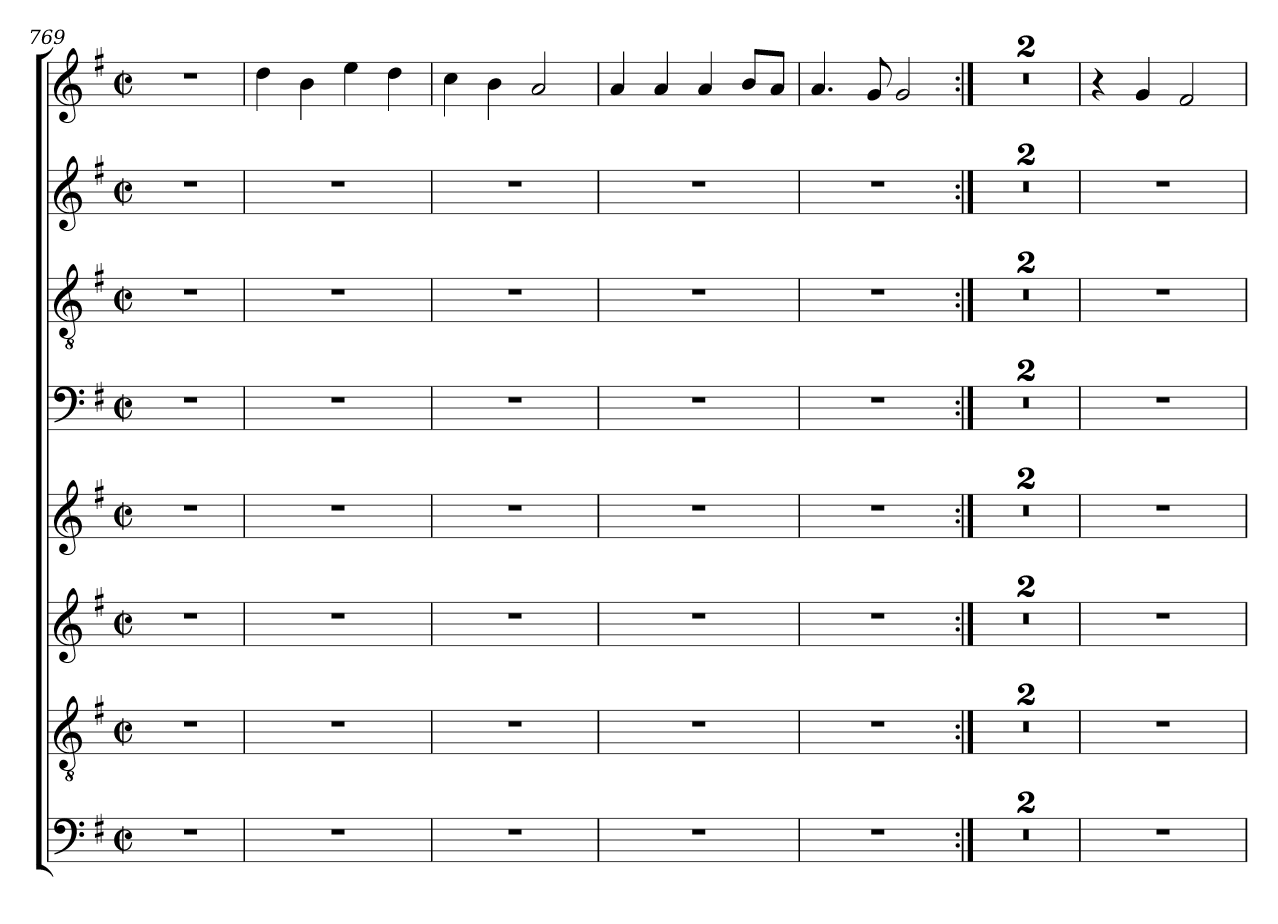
**kern	**kern	**kern	**kern	**kern	**kern	**kern	**kern
*part8	*part7	*part6	*part5	*part4	*part3	*part2	*part1
*staff8	*staff7	*staff6	*staff5	*staff4	*staff3	*staff2	*staff1
*clefF4	*clefGv2	*clefG2	*clefG2	*clefF4	*clefGv2	*clefG2	*clefG2
*k[f#]	*k[f#]	*k[f#]	*k[f#]	*k[f#]	*k[f#]	*k[f#]	*k[f#]
*G:	*G:	*G:	*G:	*G:	*G:	*G:	*G:
*M2/2	*M2/2	*M2/2	*M2/2	*M2/2	*M2/2	*M2/2	*M2/2
*met(c|)	*met(c|)	*met(c|)	*met(c|)	*met(c|)	*met(c|)	*met(c|)	*met(c|)
=769	=769	=769	=769	=769	=769	=769	=769
1r	1r	1r	1r	1r	1r	1r	1r
=770	=770	=770	=770	=770	=770	=770	=770
1r	1r	1r	1r	1r	1r	1r	4dd\
.	.	.	.	.	.	.	4b\
.	.	.	.	.	.	.	4ee\
.	.	.	.	.	.	.	4dd\
=771	=771	=771	=771	=771	=771	=771	=771
1r	1r	1r	1r	1r	1r	1r	4cc\
.	.	.	.	.	.	.	4b\
.	.	.	.	.	.	.	2a/
=772	=772	=772	=772	=772	=772	=772	=772
1r	1r	1r	1r	1r	1r	1r	4a/
.	.	.	.	.	.	.	4a/
.	.	.	.	.	.	.	4a/
.	.	.	.	.	.	.	8b/L
.	.	.	.	.	.	.	8a/J
=773	=773	=773	=773	=773	=773	=773	=773
1r	1r	1r	1r	1r	1r	1r	4.a/
.	.	.	.	.	.	.	8g/
.	.	.	.	.	.	.	2g/
!!LO:PB:g=z
=774:|!	=774:|!	=774:|!	=774:|!	=774:|!	=774:|!	=774:|!	=774:|!
1r	1r	1r	1r	1r	1r	1r	1r
=775	=775	=775	=775	=775	=775	=775	=775
1r	1r	1r	1r	1r	1r	1r	1r
=776	=776	=776	=776	=776	=776	=776	=776
1r	1r	1r	1r	1r	1r	1r	4r
.	.	.	.	.	.	.	4g/
.	.	.	.	.	.	.	2f#/
=	=	=	=	=	=	=	=
*-	*-	*-	*-	*-	*-	*-	*-
